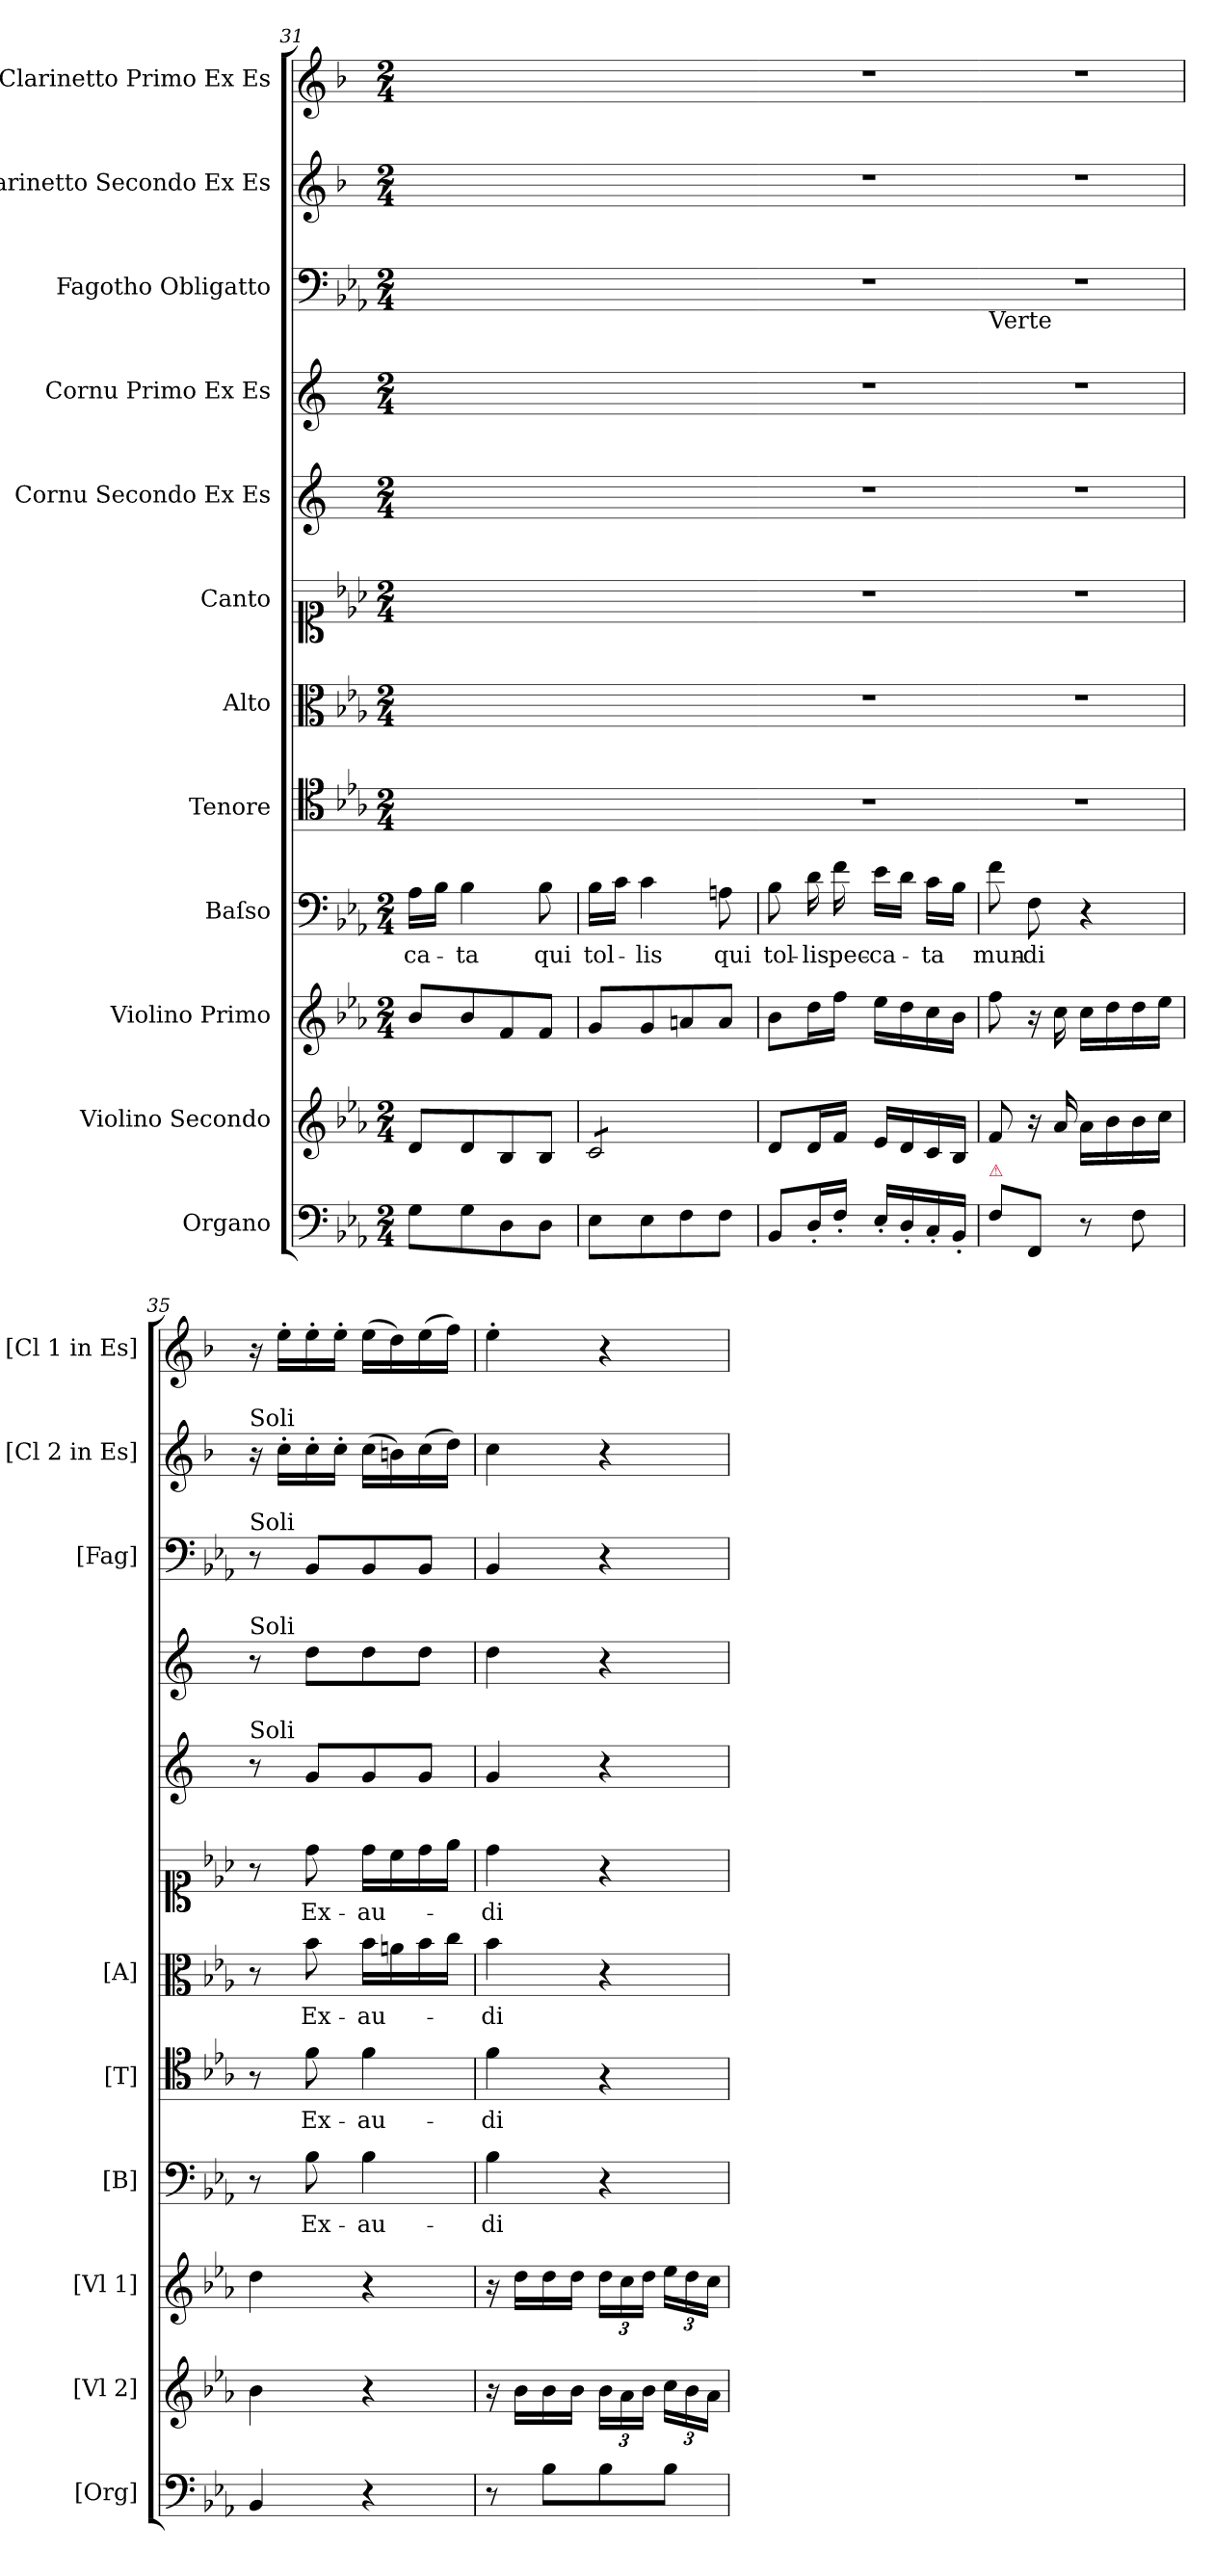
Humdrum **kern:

**kern	**kern	**kern	**kern	**text	**kern	**text	**kern	**text	**kern	**text	**kern	**kern	**kern	**kern	**kern
*part12	*part11	*part10	*part9	*part9	*part8	*part8	*part7	*part7	*part6	*part6	*part5	*part4	*part3	*part2	*part1
*staff12	*staff11	*staff10	*staff9	*staff9	*staff8	*staff8	*staff7	*staff7	*staff6	*staff6	*staff5	*staff4	*staff3	*staff2	*staff1
*I"Organo	*I"Violino Secondo	*I"Violino Primo	*I"Baſso	*	*I"Tenore	*	*I"Alto	*	*I"Canto	*	*I"Cornu Secondo Ex Es	*I"Cornu Primo Ex Es	*I"Fagotho Obligatto	*I"Clarinetto Secondo Ex Es	*I"Clarinetto Primo Ex Es
*I'[Org]	*I'[Vl 2]	*I'[Vl 1]	*I'[B]	*	*I'[T]	*	*I'[A]	*	*	*	*	*	*I'[Fag]	*I'[Cl 2 in Es]	*I'[Cl 1 in Es]
*clefF4	*clefG2	*clefG2	*clefF4	*	*clefC4	*	*clefC3	*	*clefC1	*	*clefG2	*clefG2	*clefF4	*clefG2	*clefG2
*	*	*	*	*	*	*	*	*	*	*	*ITrd5c9	*ITrd5c9	*	*ITrd1c2	*ITrd1c2
*k[b-e-a-]	*k[b-e-a-]	*k[b-e-a-]	*k[b-e-a-]	*	*k[b-e-a-]	*	*k[b-e-a-]	*	*k[b-e-a-]	*	*k[b-e-a-]	*k[b-e-a-]	*k[b-e-a-]	*k[b-e-a-]	*k[b-e-a-]
*E-:	*E-:	*E-:	*E-:	*	*E-:	*	*E-:	*	*E-:	*	*E-:	*E-:	*E-:	*E-:	*E-:
*M2/4	*M2/4	*M2/4	*M2/4	*	*M2/4	*	*M2/4	*	*M2/4	*	*M2/4	*M2/4	*M2/4	*M2/4	*M2/4
=31	=31	=31	=31	=31	=31	=31	=31	=31	=31	=31	=31	=31	=31	=31	=31
8G\L	8d/L	8b-/L	16A-\LL	-ca-	2ryy	.	2ryy	.	2ryy	.	2ryy	2ryy	2ryy	2ryy	2ryy
.	.	.	16B-\JJ	.	.	.	.	.	.	.	.	.	.	.	.
8G\	8d/	8b-/	4B-\	-ta	.	.	.	.	.	.	.	.	.	.	.
8D\	8B-/	8f/	.	.	.	.	.	.	.	.	.	.	.	.	.
8D\J	8B-/J	8f/J	8B-\	qui	.	.	.	.	.	.	.	.	.	.	.
=32	=32	=32	=32	=32-	=32-	=32-	=32-	=32-	=32-	=32-	=32-	=32-	=32-	=32-	=32-
*	*tremolo	*	*	*	*	*	*	*	*	*	*	*	*	*	*
8E-\L	8c/L	8g/L	16B-\LL	tol-	2ryy	.	2ryy	.	2ryy	.	2ryy	2ryy	2ryy	2ryy	2ryy
.	.	.	16c\JJ	.	.	.	.	.	.	.	.	.	.	.	.
8E-\	8c/	8g/	4c\	-lis	.	.	.	.	.	.	.	.	.	.	.
8F\	8c/	8an/	.	.	.	.	.	.	.	.	.	.	.	.	.
!	!	!	!	!LO:LY:i	!	!	!	!	!	!	!	!	!	!	!
8F\J	8c/J	8a/J	8An\	qui	.	.	.	.	.	.	.	.	.	.	.
*	*Xtremolo	*	*	*	*	*	*	*	*	*	*	*	*	*	*
=33	=33	=33	=33	=33-	=33-	=33-	=33-	=33-	=33-	=33-	=33-	=33-	=33-	=33-	=33-
!	!	!	!	!LO:LY:i	!	!	!	!	!	!	!	!	!	!	!
8BB-/L	8d/L	8b-\L	8B-\	tol-	2r	.	2r	.	2r	.	2r	2r	2r	2r	2r
!	!	!	!	!LO:LY:i	!	!	!	!	!	!	!	!	!	!	!
16D'</L	16d/L	16dd\L	16d\	-lis	.	.	.	.	.	.	.	.	.	.	.
16F'</JJ	16f/JJ	16ff\JJ	16f\	pec-	.	.	.	.	.	.	.	.	.	.	.
16E-'</LL	16e-/LL	16ee-\LL	16e-\LL	-ca-	.	.	.	.	.	.	.	.	.	.	.
16D'</	16d/	16dd\	16d\JJ	.	.	.	.	.	.	.	.	.	.	.	.
16C'</	16c/	16cc\	16c\LL	-ta	.	.	.	.	.	.	.	.	.	.	.
16BB-'</JJ	16B-/JJ	16b-\JJ	16B-\JJ	.	.	.	.	.	.	.	.	.	.	.	.
=34	=34	=34	=34	=34-	=34-	=34-	=34-	=34-	=34-	=34-	=34-	=34-	=34-	=34-	=34-
!	!	!	!	!	!	!	!	!	!	!	!	!	!LO:TX:b:t=Verte	!	!
!LO:TX:a:color=crimson:t=⚠	!	!	!	!	!	!	!	!	!	!	!	!	!	!	!
8F\L	8f/	8ff\	8f\	mun-	2r	.	2r	.	2r	.	2r	2r	2r	2r	2r
8FF/J	16r	16r	8F\	-di	.	.	.	.	.	.	.	.	.	.	.
.	16a-/	16cc\	.	.	.	.	.	.	.	.	.	.	.	.	.
8r	16a-\LL	16cc\LL	4r	.	.	.	.	.	.	.	.	.	.	.	.
.	16b-\	16dd\	.	.	.	.	.	.	.	.	.	.	.	.	.
8F\	16b-\	16dd\	.	.	.	.	.	.	.	.	.	.	.	.	.
.	16cc\JJ	16ee-\JJ	.	.	.	.	.	.	.	.	.	.	.	.	.
=35	=35	=35	=35	=35	=35	=35	=35	=35	=35	=35	=35	=35	=35	=35	=35
!	!	!	!	!	!	!	!	!	!	!	!	!	!	!LO:TX:a:t=Soli	!
!	!	!	!	!	!	!	!	!	!	!	!	!	!LO:TX:a:t=Soli	!	!
!	!	!	!	!	!	!	!	!	!	!	!	!LO:TX:a:t=Soli	!	!	!
!	!	!	!	!	!	!	!	!	!	!	!LO:TX:a:t=Soli	!	!	!	!
4BB-/	4b-\	4dd\	8r	.	8r	.	8r	.	8r	.	8r	8r	8r	16r	16r
.	.	.	.	.	.	.	.	.	.	.	.	.	.	16b-'>\LL	16dd'>\LL
.	.	.	8B-\	Ex-	8f\	Ex-	8b-\	Ex-	8dd\	Ex-	8B-/L	8f\L	8BB-/L	16b-'>\	16dd'>\
.	.	.	.	.	.	.	.	.	.	.	.	.	.	16b-'>\JJ	16dd'>\JJ
4r	4r	4r	4B-\	-au-	4f\	-au-	16b-\LL	-au-	16dd\LL	-au-	8B-/	8f\	8BB-/	(>16b-\LL	(>16dd\LL
.	.	.	.	.	.	.	16an\	.	16cc\	.	.	.	.	16an\)	16cc\)
.	.	.	.	.	.	.	16b-\	.	16dd\	.	8B-/J	8f\J	8BB-/J	(>16b-\	(>16dd\
.	.	.	.	.	.	.	16cc\JJ	.	16ee-\JJ	.	.	.	.	16cc\JJ)	16ee-\JJ)
=36	=36	=36	=36	=36	=36	=36	=36	=36	=36	=36	=36	=36	=36	=36	=36
8r	16r	16r	4B-\	-di	4f\	-di	4b-\	-di	4dd\	-di	4B-/	4f\	4BB-/	4b-\	4dd'>\
.	16b-\LL	16dd\LL	.	.	.	.	.	.	.	.	.	.	.	.	.
8B-\L	16b-\	16dd\	.	.	.	.	.	.	.	.	.	.	.	.	.
.	16b-\JJ	16dd\JJ	.	.	.	.	.	.	.	.	.	.	.	.	.
8B-\	24b-\LL	24dd\LL	4r	.	4r	.	4r	.	4r	.	4r	4r	4r	4r	4r
.	24a-\	24cc\	.	.	.	.	.	.	.	.	.	.	.	.	.
.	24b-\JJ	24dd\JJ	.	.	.	.	.	.	.	.	.	.	.	.	.
8B-\J	24cc\LL	24ee-\LL	.	.	.	.	.	.	.	.	.	.	.	.	.
.	24b-\	24dd\	.	.	.	.	.	.	.	.	.	.	.	.	.
.	24a-\JJ	24cc\JJ	.	.	.	.	.	.	.	.	.	.	.	.	.
=	=	=	=	=	=	=	=	=	=	=	=	=	=	=	=
*-	*-	*-	*-	*-	*-	*-	*-	*-	*-	*-	*-	*-	*-	*-	*-
